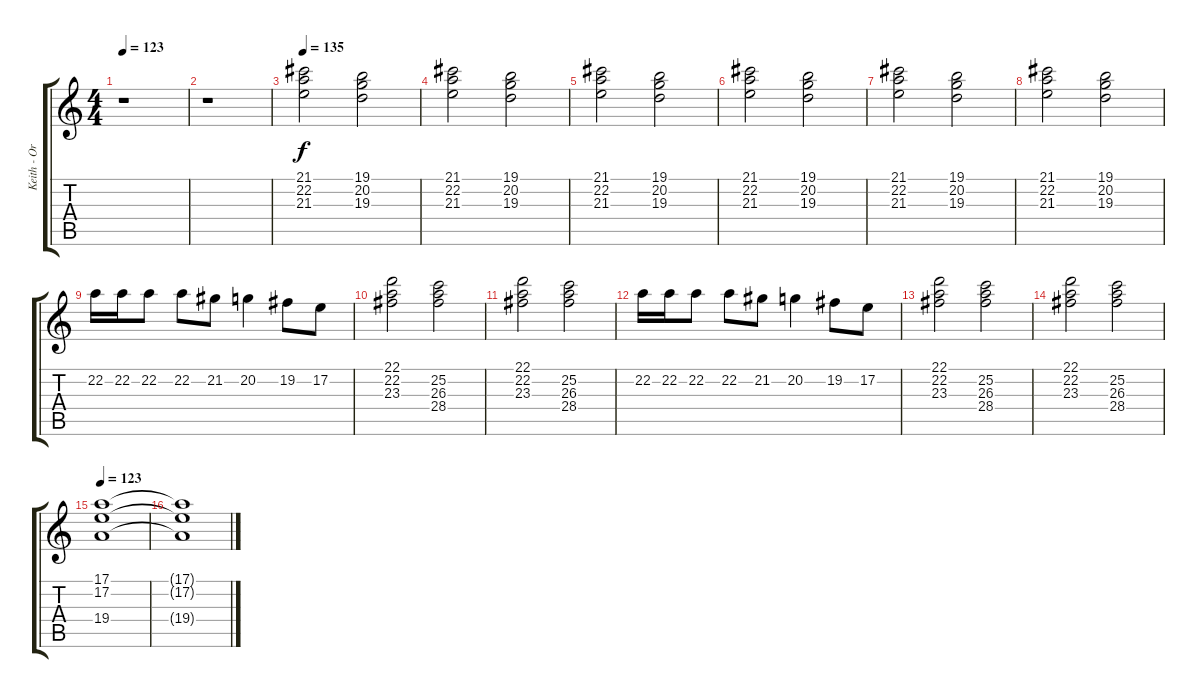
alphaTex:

\track ("Keith - Organ LH" "Keith - Or") {instrument percussiveorgan}
\staff {score tabs}
\tuning (E4 B3 G3 D3 A2 E2) {hide}
\ts (4 4)
\tempo 123
\clef g2
\ks c
r.1{dy f} |
r.1 |
\tempo 135
(21.1 22.2 21.3).2 (19.1 20.2 19.3).2 |
(21.1 22.2 21.3).2 (19.1 20.2 19.3).2 |
(21.1 22.2 21.3).2 (19.1 20.2 19.3).2 |
(21.1 22.2 21.3).2 (19.1 20.2 19.3).2 |
(21.1 22.2 21.3).2 (19.1 20.2 19.3).2 |
(21.1 22.2 21.3).2 (19.1 20.2 19.3).2 |
22.2.16 22.2.16 22.2.8 22.2.8 21.2.8 20.2.4 19.2.8 17.2.8 |
(22.1 22.2 23.3).2 (25.2 26.3 28.4).2 |
(22.1 22.2 23.3).2 (25.2 26.3 28.4).2 |
22.2.16 22.2.16 22.2.8 22.2.8 21.2.8 20.2.4 19.2.8 17.2.8 |
(22.1 22.2 23.3).2 (25.2 26.3 28.4).2 |
(22.1 22.2 23.3).2 (25.2 26.3 28.4).2 |
\tempo 123
(17.1 17.2 19.4).1 |
(17.1{t} 17.2{t} 19.4{t}).1
